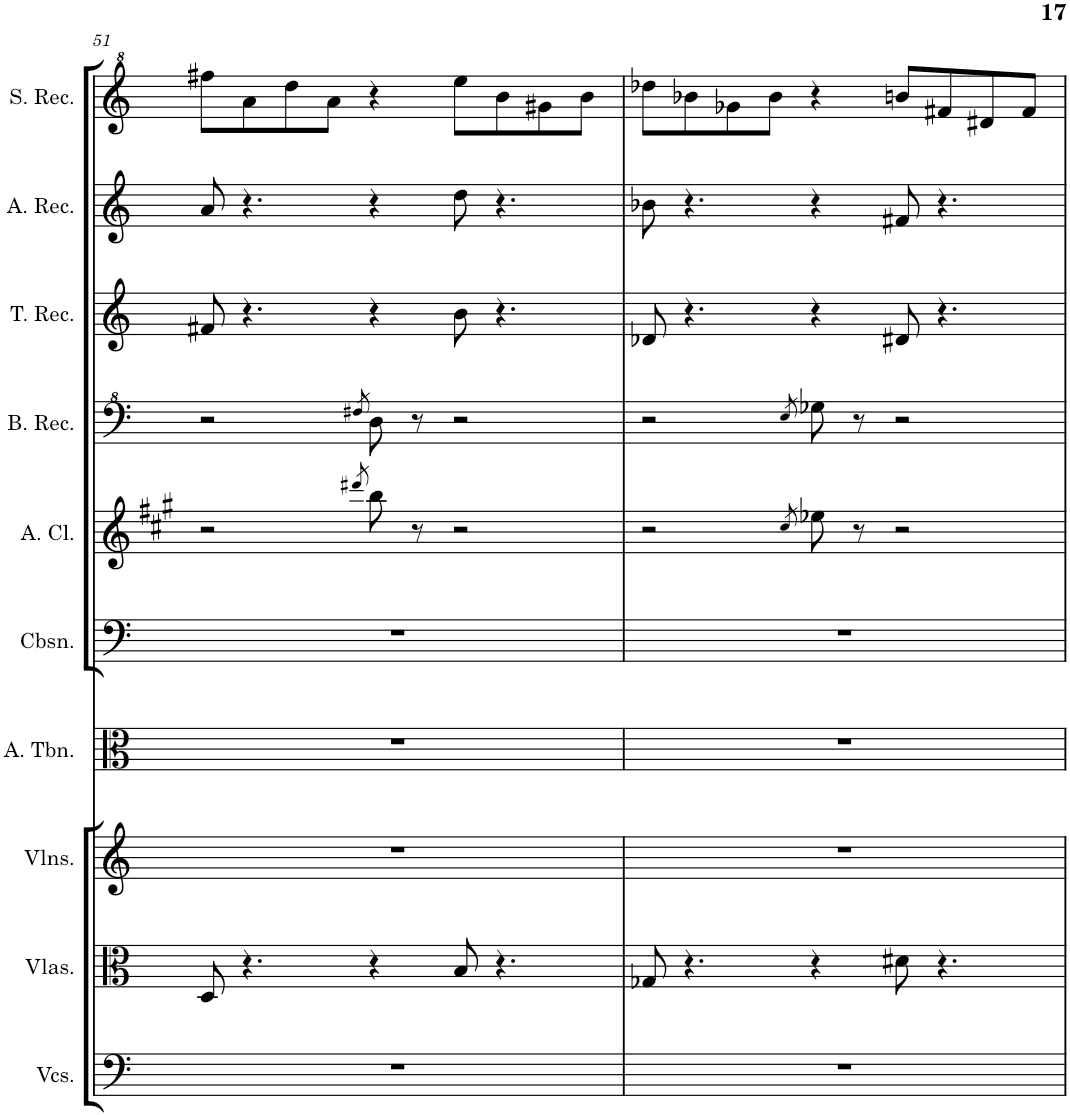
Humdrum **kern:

**kern	**kern	**kern	**kern	**kern	**kern	**kern	**kern	**kern	**kern
*part10	*part9	*part8	*part7	*part6	*part5	*part4	*part3	*part2	*part1
*staff10	*staff9	*staff8	*staff7	*staff6	*staff5	*staff4	*staff3	*staff2	*staff1
*I"Violoncellos	*I"Violas	*I"Violins	*I"Alto Trombone	*I"Contrabassoon	*I"Alto Clarinet	*I"Bass Recorder	*I"Tenor Recorder	*I"Alto Recorder	*I"Soprano Recorder
*I'Vcs.	*I'Vlas.	*I'Vlns.	*I'A. Tbn.	*I'Cbsn.	*I'A. Cl.	*I'B. Rec.	*I'T. Rec.	*I'A. Rec.	*I'S. Rec.
!!LO:PB:g=z
*clefF4	*clefC3	*clefG2	*clefC3	*clefF4	*clefG2	*clefF^4	*clefG2	*clefG2	*clefG^2
*	*	*	*	*Trd7c12	*Trd5c9	*	*	*	*
*k[]	*k[]	*k[]	*k[]	*k[]	*k[f#c#g#]	*k[]	*k[]	*k[]	*k[]
*M2/4+1/4+2/4	*M2/4+1/4+2/4	*M2/4+1/4+2/4	*M2/4+1/4+2/4	*M2/4+1/4+2/4	*M2/4+1/4+2/4	*M2/4+1/4+2/4	*M2/4+1/4+2/4	*M2/4+1/4+2/4	*M2/4+1/4+2/4
=51	=51	=51	=51	=51	=51	=51	=51	=51	=51
4%5r	8D/	4%5r	4%5r	4%5r	2r	2r	8f#X/	8a/	8fff#X\L
.	4.r	.	.	.	.	.	4.r	4.r	8aa\
.	.	.	.	.	.	.	.	.	8ddd\
.	.	.	.	.	.	.	.	.	8aa\J
.	.	.	.	.	8qddd#X/	8qf#X/	.	.	.
.	4r	.	.	.	8bb\	8d\	4r	4r	4r
.	.	.	.	.	8r	8r	.	.	.
.	8B/	.	.	.	2r	2r	8b\	8dd\	8eee\L
.	4.r	.	.	.	.	.	4.r	4.r	8bb\
.	.	.	.	.	.	.	.	.	8gg#X\
.	.	.	.	.	.	.	.	.	8bb\J
=52	=52	=52	=52	=52	=52	=52	=52	=52	=52
4%5r	8G-X/	4%5r	4%5r	4%5r	2r	2r	8d-X/	8b-X\	8ddd-X\L
.	4.r	.	.	.	.	.	4.r	4.r	8bb-X\
.	.	.	.	.	.	.	.	.	8gg-X\
.	.	.	.	.	.	.	.	.	8bb-\J
.	.	.	.	.	8qcc#/	8qe/	.	.	.
.	4r	.	.	.	8ee-X\	8g-X\	4r	4r	4r
.	.	.	.	.	8r	8r	.	.	.
.	8d#X\	.	.	.	2r	2r	8d#X/	8f#X/	8bbn/L
.	4.r	.	.	.	.	.	4.r	4.r	8ff#X/
.	.	.	.	.	.	.	.	.	8dd#X/
.	.	.	.	.	.	.	.	.	8ff#/J
=	=	=	=	=	=	=	=	=	=
*-	*-	*-	*-	*-	*-	*-	*-	*-	*-
